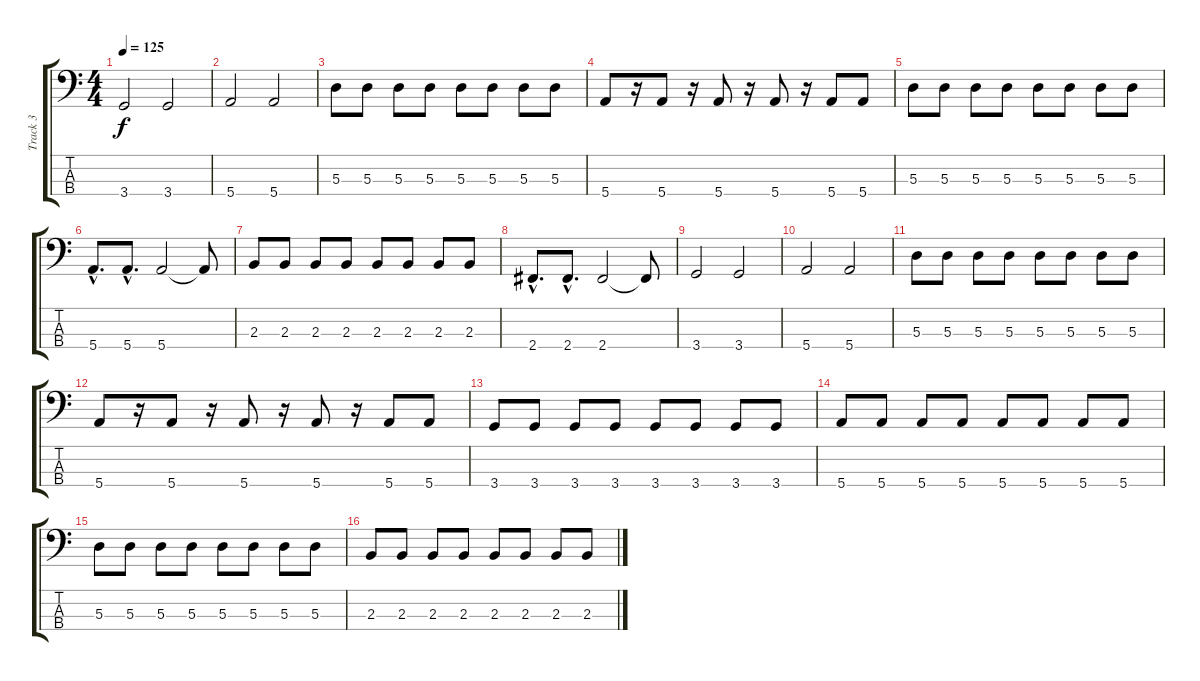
\track ("Track 3" "Track 3") {instrument electricbassfinger}
\staff {score tabs}
\tuning (G2 D2 A1 E1) {hide}
\ts (4 4)
\tempo 125
\clef f4
\ks c
3.4.2{dy f} 3.4.2 |
5.4.2 5.4.2 |
5.3.8 5.3.8 5.3.8 5.3.8 5.3.8 5.3.8 5.3.8 5.3.8 |
5.4.8 r.16 5.4.8 r.16 5.4.8 r.16 5.4.8 r.16 5.4.8 5.4.8 |
5.3.8 5.3.8 5.3.8 5.3.8 5.3.8 5.3.8 5.3.8 5.3.8 |
5.4{hac}.8{d} 5.4{hac}.8{d} 5.4.2 5.4{t}.8 |
2.3.8 2.3.8 2.3.8 2.3.8 2.3.8 2.3.8 2.3.8 2.3.8 |
2.4{hac}.8{d} 2.4{hac}.8{d} 2.4.2 2.4{t}.8 |
3.4.2 3.4.2 |
5.4.2 5.4.2 |
5.3.8 5.3.8 5.3.8 5.3.8 5.3.8 5.3.8 5.3.8 5.3.8 |
5.4.8 r.16 5.4.8 r.16 5.4.8 r.16 5.4.8 r.16 5.4.8 5.4.8 |
3.4.8 3.4.8 3.4.8 3.4.8 3.4.8 3.4.8 3.4.8 3.4.8 |
5.4.8 5.4.8 5.4.8 5.4.8 5.4.8 5.4.8 5.4.8 5.4.8 |
5.3.8 5.3.8 5.3.8 5.3.8 5.3.8 5.3.8 5.3.8 5.3.8 |
2.3.8 2.3.8 2.3.8 2.3.8 2.3.8 2.3.8 2.3.8 2.3.8
